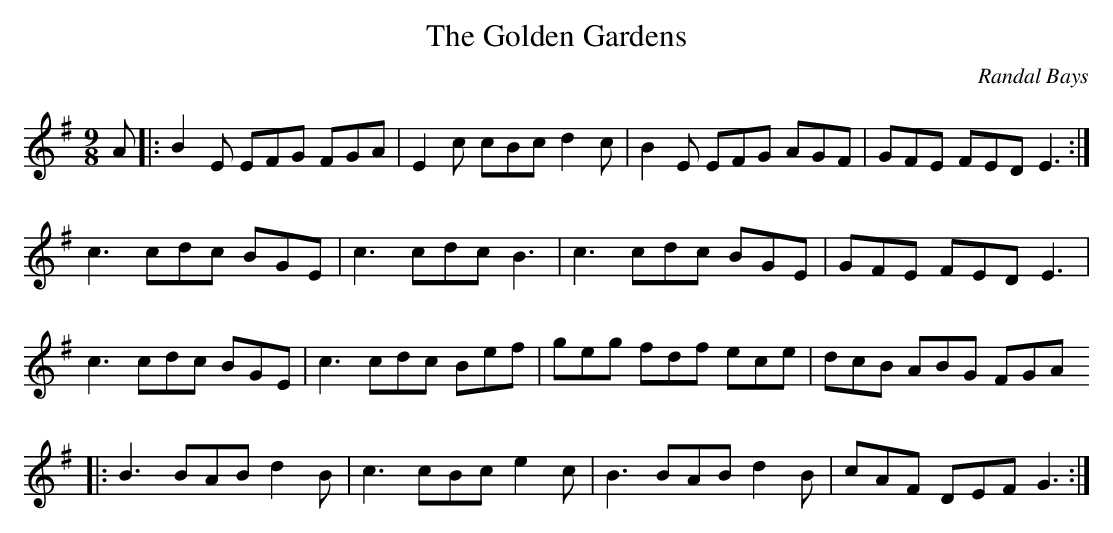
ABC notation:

X:1
T:Golden Gardens, The
C:Randal Bays
M:9/8
K:Eminor
A|:B2E EFG FGA | E2c cBc d2c | B2E EFG AGF | GFE FED E3 :|
c3 cdc BGE | c3 cdc B3 | c3 cdc BGE | GFE FED E3 |
c3 cdc BGE | c3 cdc Bef | geg fdf ece | dcB ABG FGA
|:B3 BAB d2B | c3 cBc e2c | B3 BAB d2B | cAF DEF G3 :|
